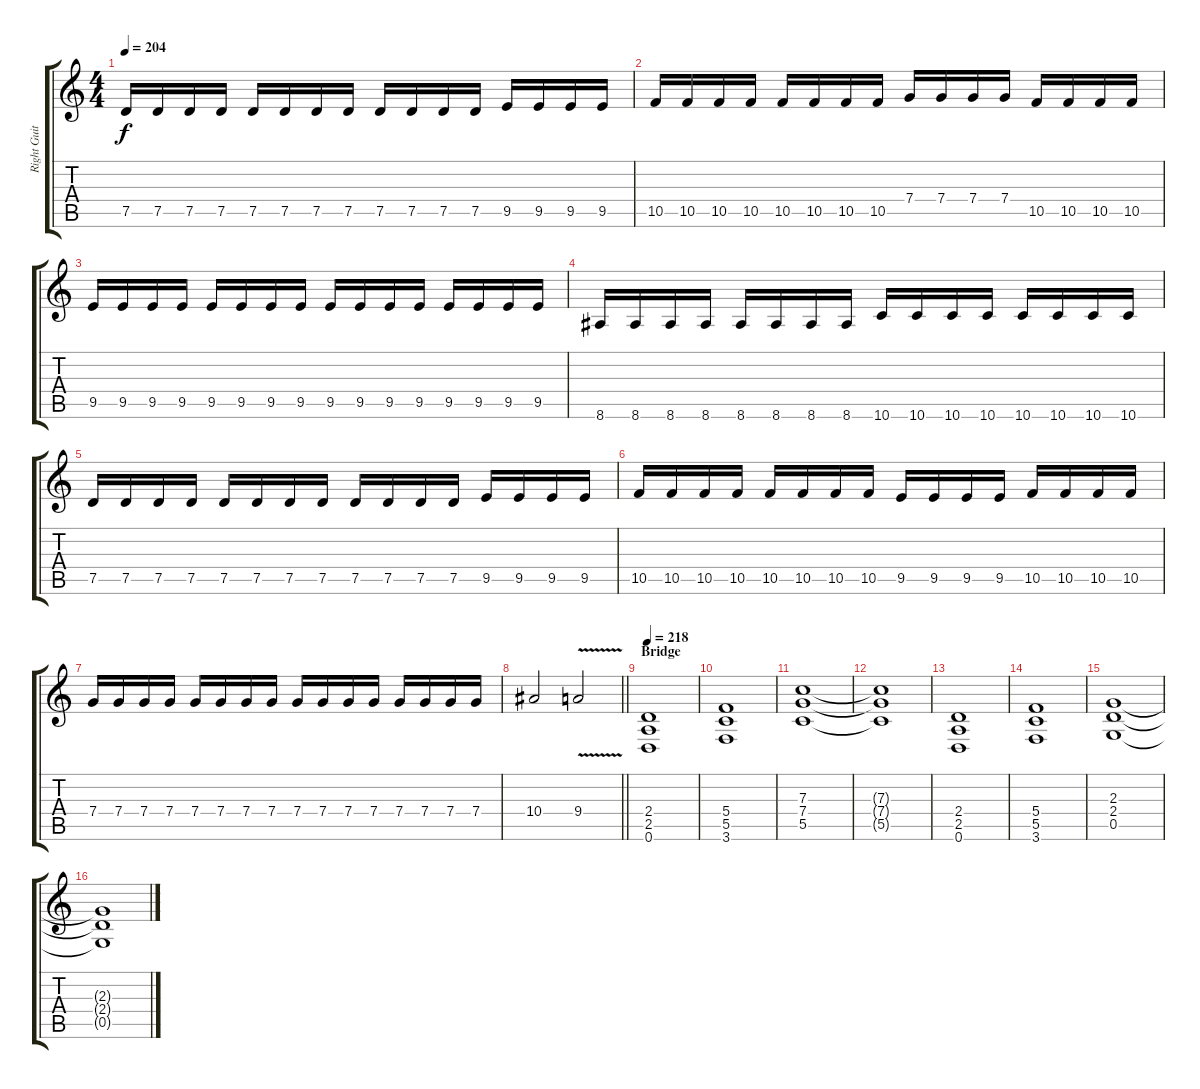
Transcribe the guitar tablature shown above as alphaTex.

\track ("Right Guitar" "Right Guit") {instrument distortionguitar}
\staff {score tabs}
\tuning (D4 A3 F3 C3 G2 D2) {hide}
\ts (4 4)
\tempo 204
\clef g2
\ks c
7.5.16{dy f} 7.5.16 7.5.16 7.5.16 7.5.16 7.5.16 7.5.16 7.5.16 7.5.16 7.5.16 7.5.16 7.5.16 9.5.16 9.5.16 9.5.16 9.5.16 |
10.5.16 10.5.16 10.5.16 10.5.16 10.5.16 10.5.16 10.5.16 10.5.16 7.4.16 7.4.16 7.4.16 7.4.16 10.5.16 10.5.16 10.5.16 10.5.16 |
9.5.16 9.5.16 9.5.16 9.5.16 9.5.16 9.5.16 9.5.16 9.5.16 9.5.16 9.5.16 9.5.16 9.5.16 9.5.16 9.5.16 9.5.16 9.5.16 |
8.6.16 8.6.16 8.6.16 8.6.16 8.6.16 8.6.16 8.6.16 8.6.16 10.6.16 10.6.16 10.6.16 10.6.16 10.6.16 10.6.16 10.6.16 10.6.16 |
7.5.16 7.5.16 7.5.16 7.5.16 7.5.16 7.5.16 7.5.16 7.5.16 7.5.16 7.5.16 7.5.16 7.5.16 9.5.16 9.5.16 9.5.16 9.5.16 |
10.5.16 10.5.16 10.5.16 10.5.16 10.5.16 10.5.16 10.5.16 10.5.16 9.5.16 9.5.16 9.5.16 9.5.16 10.5.16 10.5.16 10.5.16 10.5.16 |
7.4.16 7.4.16 7.4.16 7.4.16 7.4.16 7.4.16 7.4.16 7.4.16 7.4.16 7.4.16 7.4.16 7.4.16 7.4.16 7.4.16 7.4.16 7.4.16 |
\barLineRight lightlight
10.4.2 9.4{v}.2 |
\section ("" "Bridge")
\tempo 218
(2.4 2.5 0.6).1 |
(5.4 5.5 3.6).1 |
(7.3 7.4 5.5).1 |
(7.3{t} 7.4{t} 5.5{t}).1 |
(2.4 2.5 0.6).1 |
(5.4 5.5 3.6).1 |
(2.3 2.4 0.5).1 |
(2.3{t} 2.4{t} 0.5{t}).1
